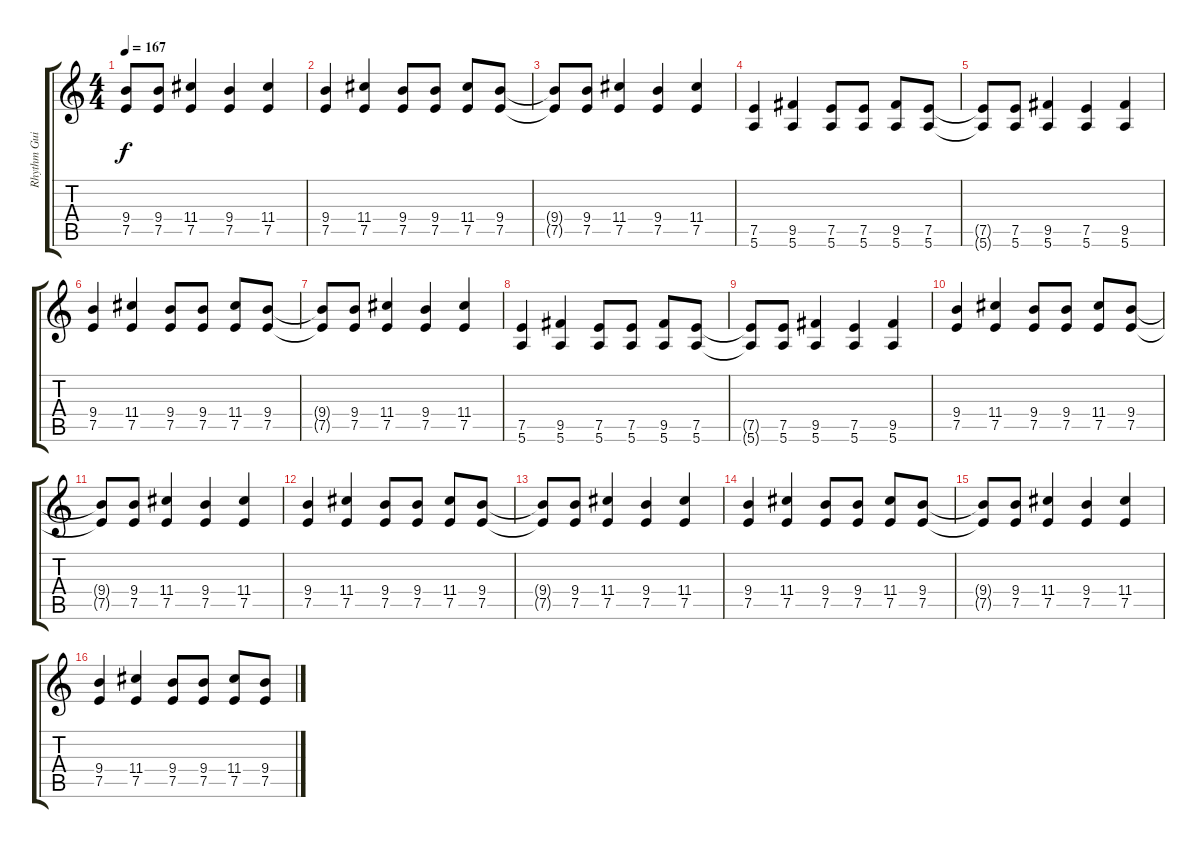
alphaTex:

\track ("Rhythm Guitar 1" "Rhythm Gui") {instrument overdrivenguitar}
\staff {score tabs}
\tuning (E4 B3 G3 D3 A2 E2) {hide}
\ts (4 4)
\tempo 167
\clef g2
\ks c
(9.4{t} 7.5{t}).8{dy f} (9.4 7.5).8 (11.4 7.5).4 (9.4 7.5).4 (11.4 7.5).4 |
(9.4 7.5).4 (11.4 7.5).4 (9.4 7.5).8 (9.4 7.5).8 (11.4 7.5).8 (9.4 7.5).8 |
(9.4{t} 7.5{t}).8 (9.4 7.5).8 (11.4 7.5).4 (9.4 7.5).4 (11.4 7.5).4 |
(7.5 5.6).4 (9.5 5.6).4 (7.5 5.6).8 (7.5 5.6).8 (9.5 5.6).8 (7.5 5.6).8 |
(7.5{t} 5.6{t}).8 (7.5 5.6).8 (9.5 5.6).4 (7.5 5.6).4 (9.5 5.6).4 |
(9.4 7.5).4 (11.4 7.5).4 (9.4 7.5).8 (9.4 7.5).8 (11.4 7.5).8 (9.4 7.5).8 |
(9.4{t} 7.5{t}).8 (9.4 7.5).8 (11.4 7.5).4 (9.4 7.5).4 (11.4 7.5).4 |
(7.5 5.6).4 (9.5 5.6).4 (7.5 5.6).8 (7.5 5.6).8 (9.5 5.6).8 (7.5 5.6).8 |
(7.5{t} 5.6{t}).8 (7.5 5.6).8 (9.5 5.6).4 (7.5 5.6).4 (9.5 5.6).4 |
(9.4 7.5).4 (11.4 7.5).4 (9.4 7.5).8 (9.4 7.5).8 (11.4 7.5).8 (9.4 7.5).8 |
(9.4{t} 7.5{t}).8 (9.4 7.5).8 (11.4 7.5).4 (9.4 7.5).4 (11.4 7.5).4 |
(9.4 7.5).4 (11.4 7.5).4 (9.4 7.5).8 (9.4 7.5).8 (11.4 7.5).8 (9.4 7.5).8 |
(9.4{t} 7.5{t}).8 (9.4 7.5).8 (11.4 7.5).4 (9.4 7.5).4 (11.4 7.5).4 |
(9.4 7.5).4 (11.4 7.5).4 (9.4 7.5).8 (9.4 7.5).8 (11.4 7.5).8 (9.4 7.5).8 |
(9.4{t} 7.5{t}).8 (9.4 7.5).8 (11.4 7.5).4 (9.4 7.5).4 (11.4 7.5).4 |
(9.4 7.5).4 (11.4 7.5).4 (9.4 7.5).8 (9.4 7.5).8 (11.4 7.5).8 (9.4 7.5).8
